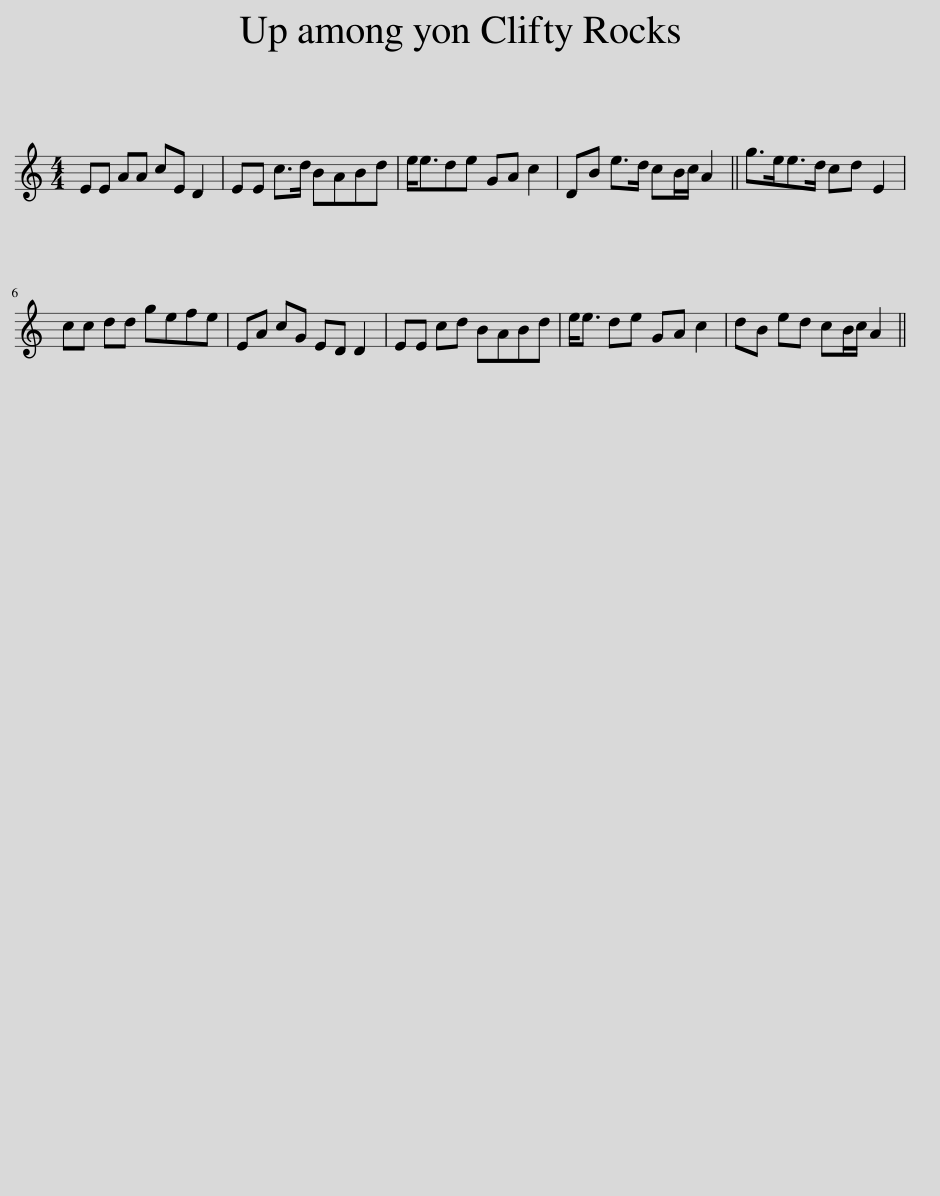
X:1
L:1/8
M:4/4
I:linebreak $
K:C
V:1 treble
V:1
 EE AA cE D2 | EE c>d BABd | e<ede GA c2 | DB e>d cB/c/ A2 || g>ee>d cd E2 |$ %5
 cc dd gefe | EA cG ED D2 | EE cd BABd | e<e de GA c2 | dB ed cB/c/ A2 || %10
